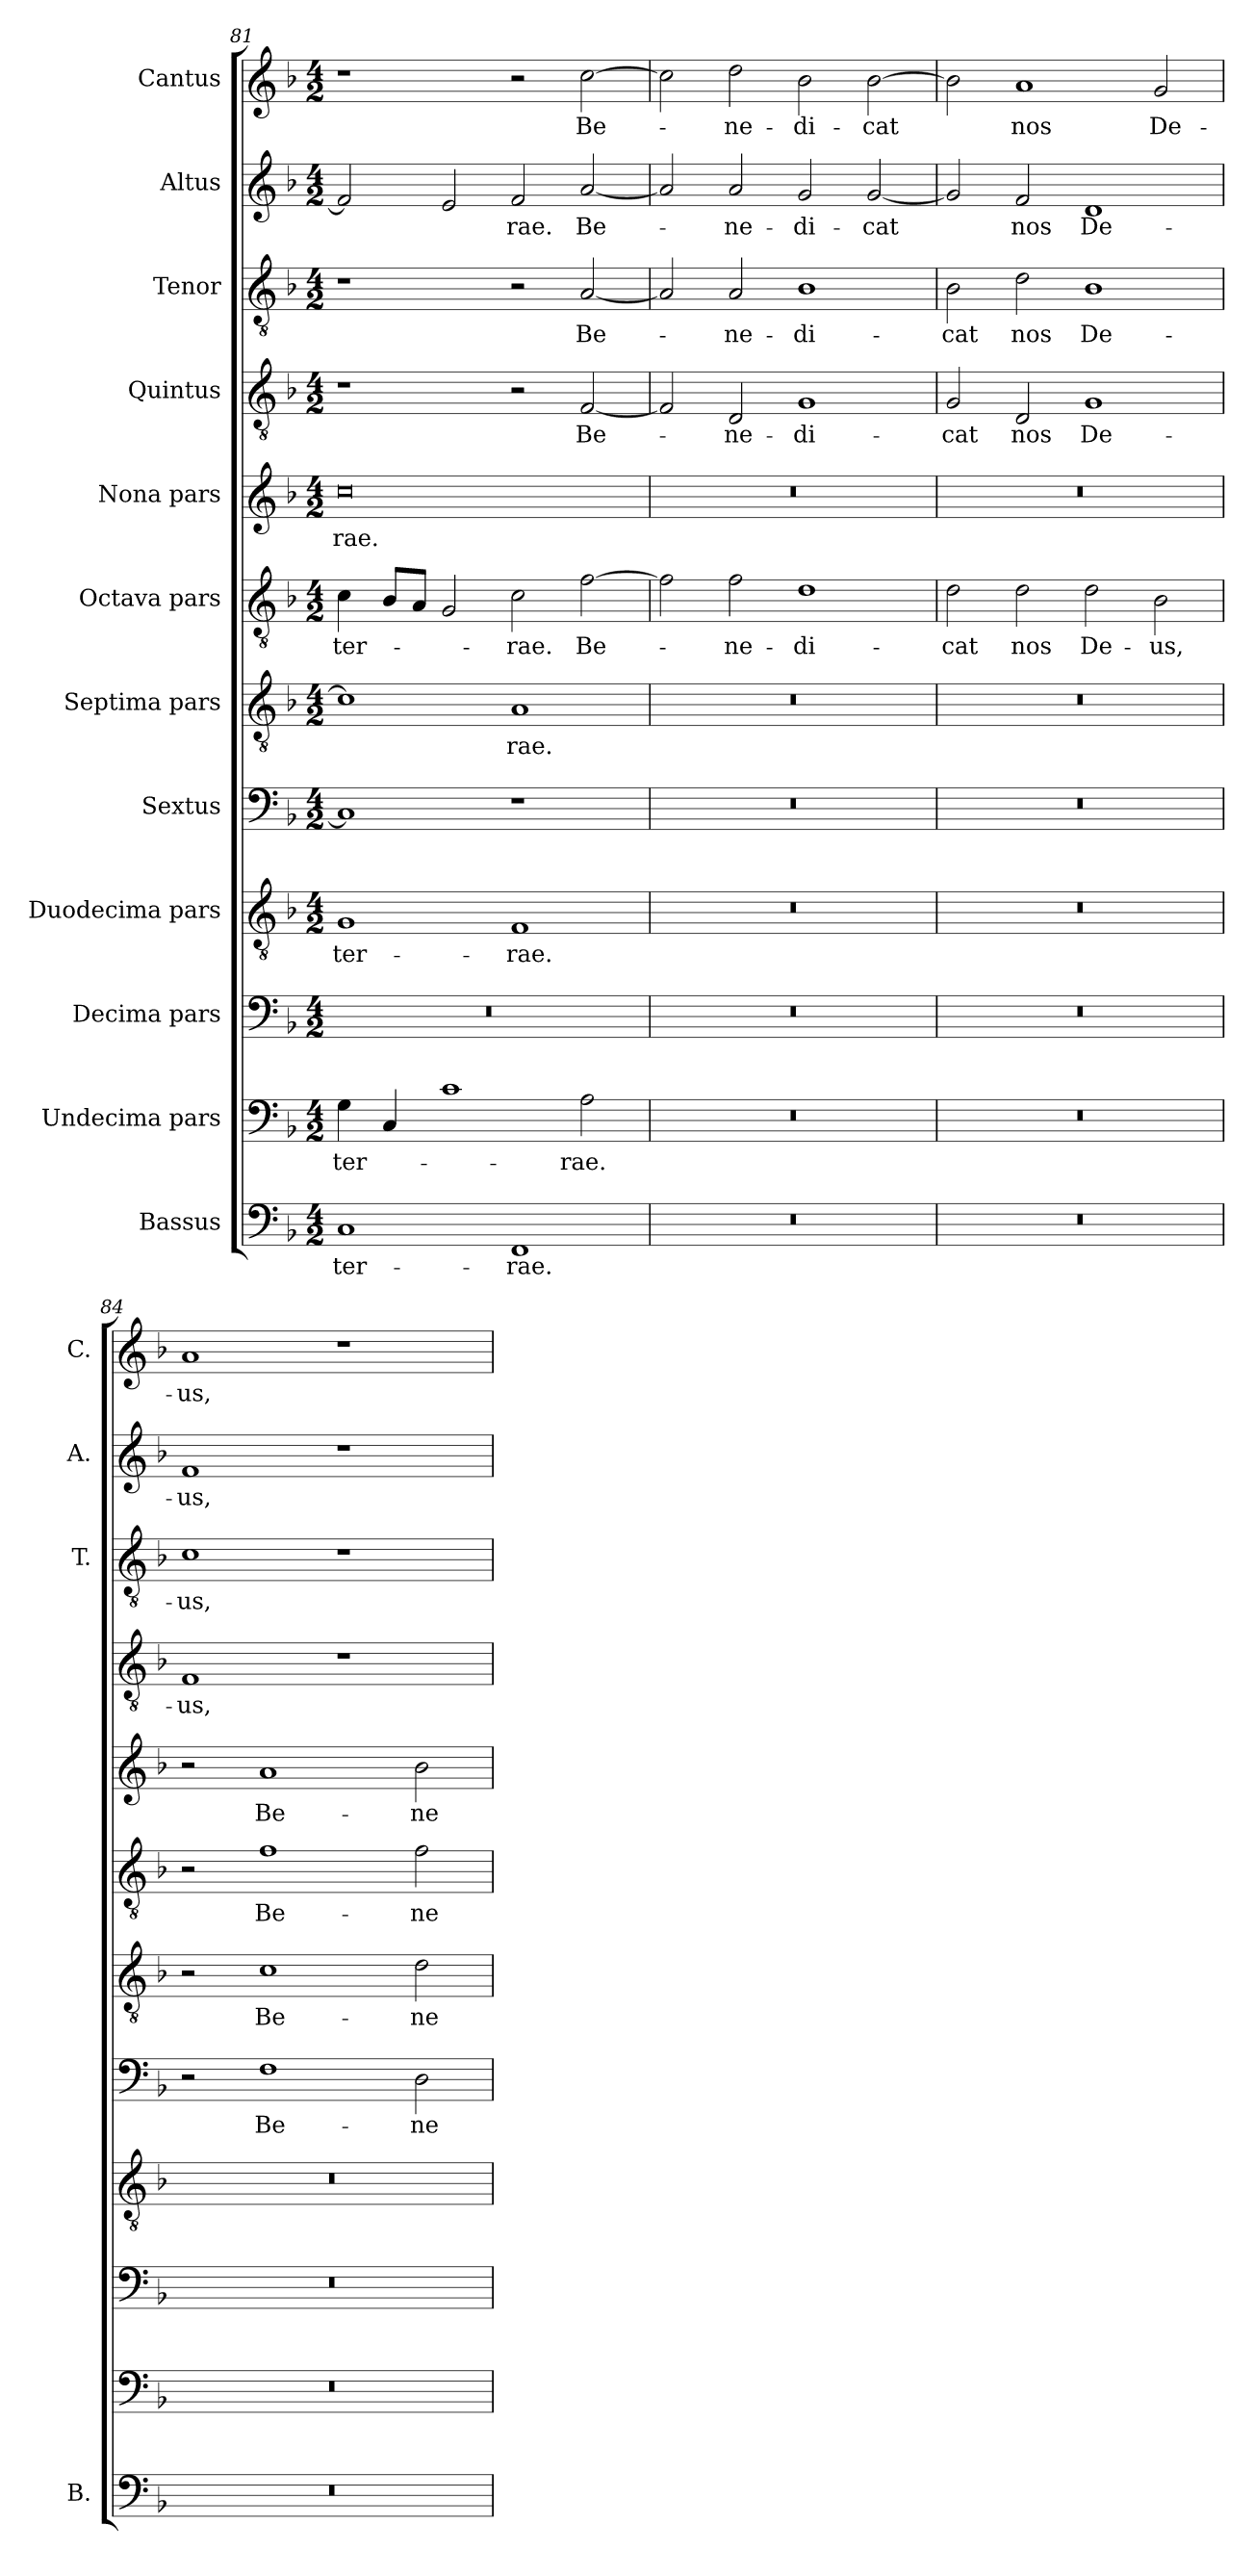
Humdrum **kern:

**kern	**text	**kern	**text	**kern	**kern	**text	**kern	**text	**kern	**text	**kern	**text	**kern	**text	**kern	**text	**kern	**text	**kern	**text	**kern	**text
*part12	*part12	*part11	*part11	*part10	*part9	*part9	*part8	*part8	*part7	*part7	*part6	*part6	*part5	*part5	*part4	*part4	*part3	*part3	*part2	*part2	*part1	*part1
*staff12	*staff12	*staff11	*staff11	*staff10	*staff9	*staff9	*staff8	*staff8	*staff7	*staff7	*staff6	*staff6	*staff5	*staff5	*staff4	*staff4	*staff3	*staff3	*staff2	*staff2	*staff1	*staff1
*I"Bassus	*	*I"Undecima pars	*	*I"Decima pars	*I"Duodecima pars	*	*I"Sextus	*	*I"Septima pars	*	*I"Octava pars	*	*I"Nona pars	*	*I"Quintus	*	*I"Tenor	*	*I"Altus	*	*I"Cantus	*
*I'B.	*	*	*	*	*	*	*	*	*	*	*	*	*	*	*	*	*I'T.	*	*I'A.	*	*I'C.	*
*clefF4	*	*clefF4	*	*clefF4	*clefGv2	*	*clefF4	*	*clefGv2	*	*clefGv2	*	*clefG2	*	*clefGv2	*	*clefGv2	*	*clefG2	*	*clefG2	*
*	*	*	*	*	*ITrd7c12	*	*	*	*ITrd7c12	*	*ITrd7c12	*	*	*	*ITrd7c12	*	*ITrd7c12	*	*	*	*	*
*k[b-]	*	*k[b-]	*	*k[b-]	*k[b-]	*	*k[b-]	*	*k[b-]	*	*k[b-]	*	*k[b-]	*	*k[b-]	*	*k[b-]	*	*k[b-]	*	*k[b-]	*
*F:	*	*F:	*	*F:	*F:	*	*F:	*	*F:	*	*F:	*	*F:	*	*F:	*	*F:	*	*F:	*	*F:	*
*M4/2	*	*M4/2	*	*M4/2	*M4/2	*	*M4/2	*	*M4/2	*	*M4/2	*	*M4/2	*	*M4/2	*	*M4/2	*	*M4/2	*	*M4/2	*
=81	=81	=81	=81	=81	=81	=81	=81	=81	=81	=81	=81	=81	=81	=81	=81	=81	=81	=81	=81	=81	=81	=81
!	!LO:LY:b	!	!LO:LY:b	!LO:N:vis=1	!	!LO:LY:b	!	!	!	!	!	!LO:LY:b	!	!LO:LY:b	!	!	!	!	!	!	!	!
1C	ter-	4G\	ter-	0r	1GG	ter-	1C]	.	1C]	.	4C\	ter-	0cc	-rae.	1r	.	1r	.	2f/]	.	1r	.
.	.	4C/	.	.	.	.	.	.	.	.	8BB-/L	.	.	.	.	.	.	.	.	.	.	.
.	.	.	.	.	.	.	.	.	.	.	8AA/J	.	.	.	.	.	.	.	.	.	.	.
.	.	1c	.	.	.	.	.	.	.	.	2GG/	.	.	.	.	.	.	.	2e/	.	.	.
!	!LO:LY:b	!	!	!	!	!LO:LY:b	!	!	!	!LO:LY:b	!	!LO:LY:b	!	!	!	!	!	!	!	!LO:LY:b	!	!
1FF	-rae.	.	.	.	1FF	-rae.	1r	.	1AA	-rae.	2C\	-rae.	.	.	2r	.	2r	.	2f/	-rae.	2r	.
!	!	!	!LO:LY:b	!	!	!	!	!	!	!	!	!LO:LY:b	!	!	!	!LO:LY:b	!	!LO:LY:b	!	!LO:LY:b	!	!LO:LY:b
.	.	2A\	-rae.	.	.	.	.	.	.	.	[>2F\	Be-	.	.	[<2FF/	Be-	[<2AA/	Be-	[<2a/	Be-	[>2cc\	Be-
!!LO:PB:g=z
=82	=82	=82	=82	=82	=82	=82	=82	=82	=82	=82	=82	=82	=82	=82	=82	=82	=82	=82	=82	=82	=82	=82
!LO:N:vis=1	!	!LO:N:vis=1	!	!LO:N:vis=1	!LO:N:vis=1	!	!LO:N:vis=1	!	!LO:N:vis=1	!	!	!	!LO:N:vis=1	!	!	!	!	!	!	!	!	!
0r	.	0r	.	0r	0r	.	0r	.	0r	.	2F\]	.	0r	.	2FF/]	.	2AA/]	.	2a/]	.	2cc\]	.
!	!	!	!	!	!	!	!	!	!	!	!	!LO:LY:b	!	!	!	!LO:LY:b	!	!LO:LY:b	!	!LO:LY:b	!	!LO:LY:b
.	.	.	.	.	.	.	.	.	.	.	2F\	-ne-	.	.	2DD/	-ne-	2AA/	-ne-	2a/	-ne-	2dd\	-ne-
!	!	!	!	!	!	!	!	!	!	!	!	!LO:LY:b	!	!	!	!LO:LY:b	!	!LO:LY:b	!	!LO:LY:b	!	!LO:LY:b
.	.	.	.	.	.	.	.	.	.	.	1D	-di-	.	.	1GG	-di-	1BB-	-di-	2g/	-di-	2b-\	-di-
!	!	!	!	!	!	!	!	!	!	!	!	!	!	!	!	!	!	!	!	!LO:LY:b	!	!LO:LY:b
.	.	.	.	.	.	.	.	.	.	.	.	.	.	.	.	.	.	.	[<2g/	-cat	[>2b-\	-cat
=83	=83	=83	=83	=83	=83	=83	=83	=83	=83	=83	=83	=83	=83	=83	=83	=83	=83	=83	=83	=83	=83	=83
!LO:N:vis=1	!	!LO:N:vis=1	!	!LO:N:vis=1	!LO:N:vis=1	!	!LO:N:vis=1	!	!LO:N:vis=1	!	!	!LO:LY:b	!LO:N:vis=1	!	!	!LO:LY:b	!	!LO:LY:b	!	!	!	!
0r	.	0r	.	0r	0r	.	0r	.	0r	.	2D\	-cat	0r	.	2GG/	-cat	2BB-\	-cat	2g/]	.	2b-\]	.
!	!	!	!	!	!	!	!	!	!	!	!	!LO:LY:b	!	!	!	!LO:LY:b	!	!LO:LY:b	!	!LO:LY:b	!	!LO:LY:b
.	.	.	.	.	.	.	.	.	.	.	2D\	nos	.	.	2DD/	nos	2D\	nos	2f/	nos	1a	nos
!	!	!	!	!	!	!	!	!	!	!	!	!LO:LY:b	!	!	!	!LO:LY:b	!	!LO:LY:b	!	!LO:LY:b	!	!
.	.	.	.	.	.	.	.	.	.	.	2D\	De-	.	.	1GG	De-	1BB-	De-	1d	De-	.	.
!	!	!	!	!	!	!	!	!	!	!	!	!LO:LY:b	!	!	!	!	!	!	!	!	!	!LO:LY:b
.	.	.	.	.	.	.	.	.	.	.	2BB-\	-us,	.	.	.	.	.	.	.	.	2g/	De-
=84	=84	=84	=84	=84	=84	=84	=84	=84	=84	=84	=84	=84	=84	=84	=84	=84	=84	=84	=84	=84	=84	=84
!LO:N:vis=1	!	!LO:N:vis=1	!	!LO:N:vis=1	!LO:N:vis=1	!	!	!	!	!	!	!	!	!	!	!LO:LY:b	!	!LO:LY:b	!	!LO:LY:b	!	!LO:LY:b
0r	.	0r	.	0r	0r	.	2r	.	2r	.	2r	.	2r	.	1FF	-us,	1C	-us,	1f	-us,	1a	-us,
!	!	!	!	!	!	!	!	!LO:LY:b	!	!LO:LY:b	!	!LO:LY:b	!	!LO:LY:b	!	!	!	!	!	!	!	!
.	.	.	.	.	.	.	1F	Be-	1C	Be-	1F	Be-	1a	Be-	.	.	.	.	.	.	.	.
.	.	.	.	.	.	.	.	.	.	.	.	.	.	.	1r	.	1r	.	1r	.	1r	.
!	!	!	!	!	!	!	!	!LO:LY:b	!	!LO:LY:b	!	!LO:LY:b	!	!LO:LY:b	!	!	!	!	!	!	!	!
.	.	.	.	.	.	.	2D\	-ne-	2D\	-ne-	2F\	-ne-	2b-\	-ne-	.	.	.	.	.	.	.	.
=	=	=	=	=	=	=	=	=	=	=	=	=	=	=	=	=	=	=	=	=	=	=
*-	*-	*-	*-	*-	*-	*-	*-	*-	*-	*-	*-	*-	*-	*-	*-	*-	*-	*-	*-	*-	*-	*-
